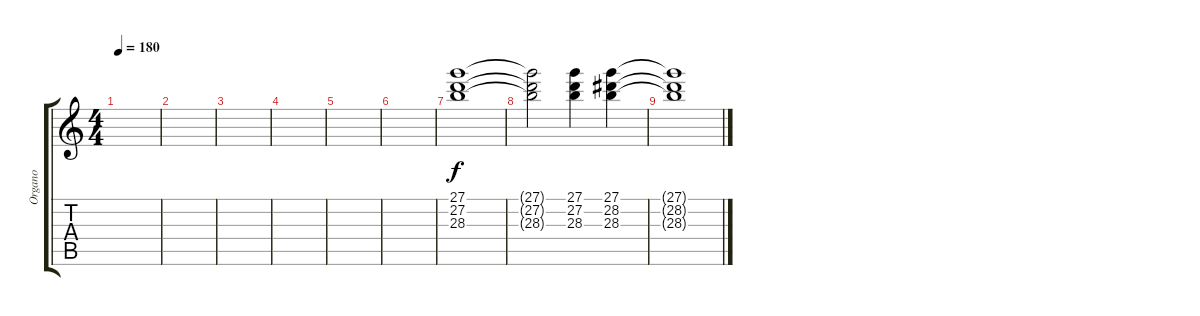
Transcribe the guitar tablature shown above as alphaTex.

\track ("Organo" "Organo") {instrument rockorgan}
\staff {score tabs}
\tuning (E4 B3 G3 D3 A2 E2) {hide}
\ts (4 4)
\tempo 180
\clef g2
\ks c
|
|
|
|
|
|
(27.1 27.2 28.3).1 |
(27.1{t} 27.2{t} 28.3{t}).2 (27.1 27.2 28.3).4 (27.1 28.2 28.3).4 |
(27.1{t} 28.2{t} 28.3{t}).1
